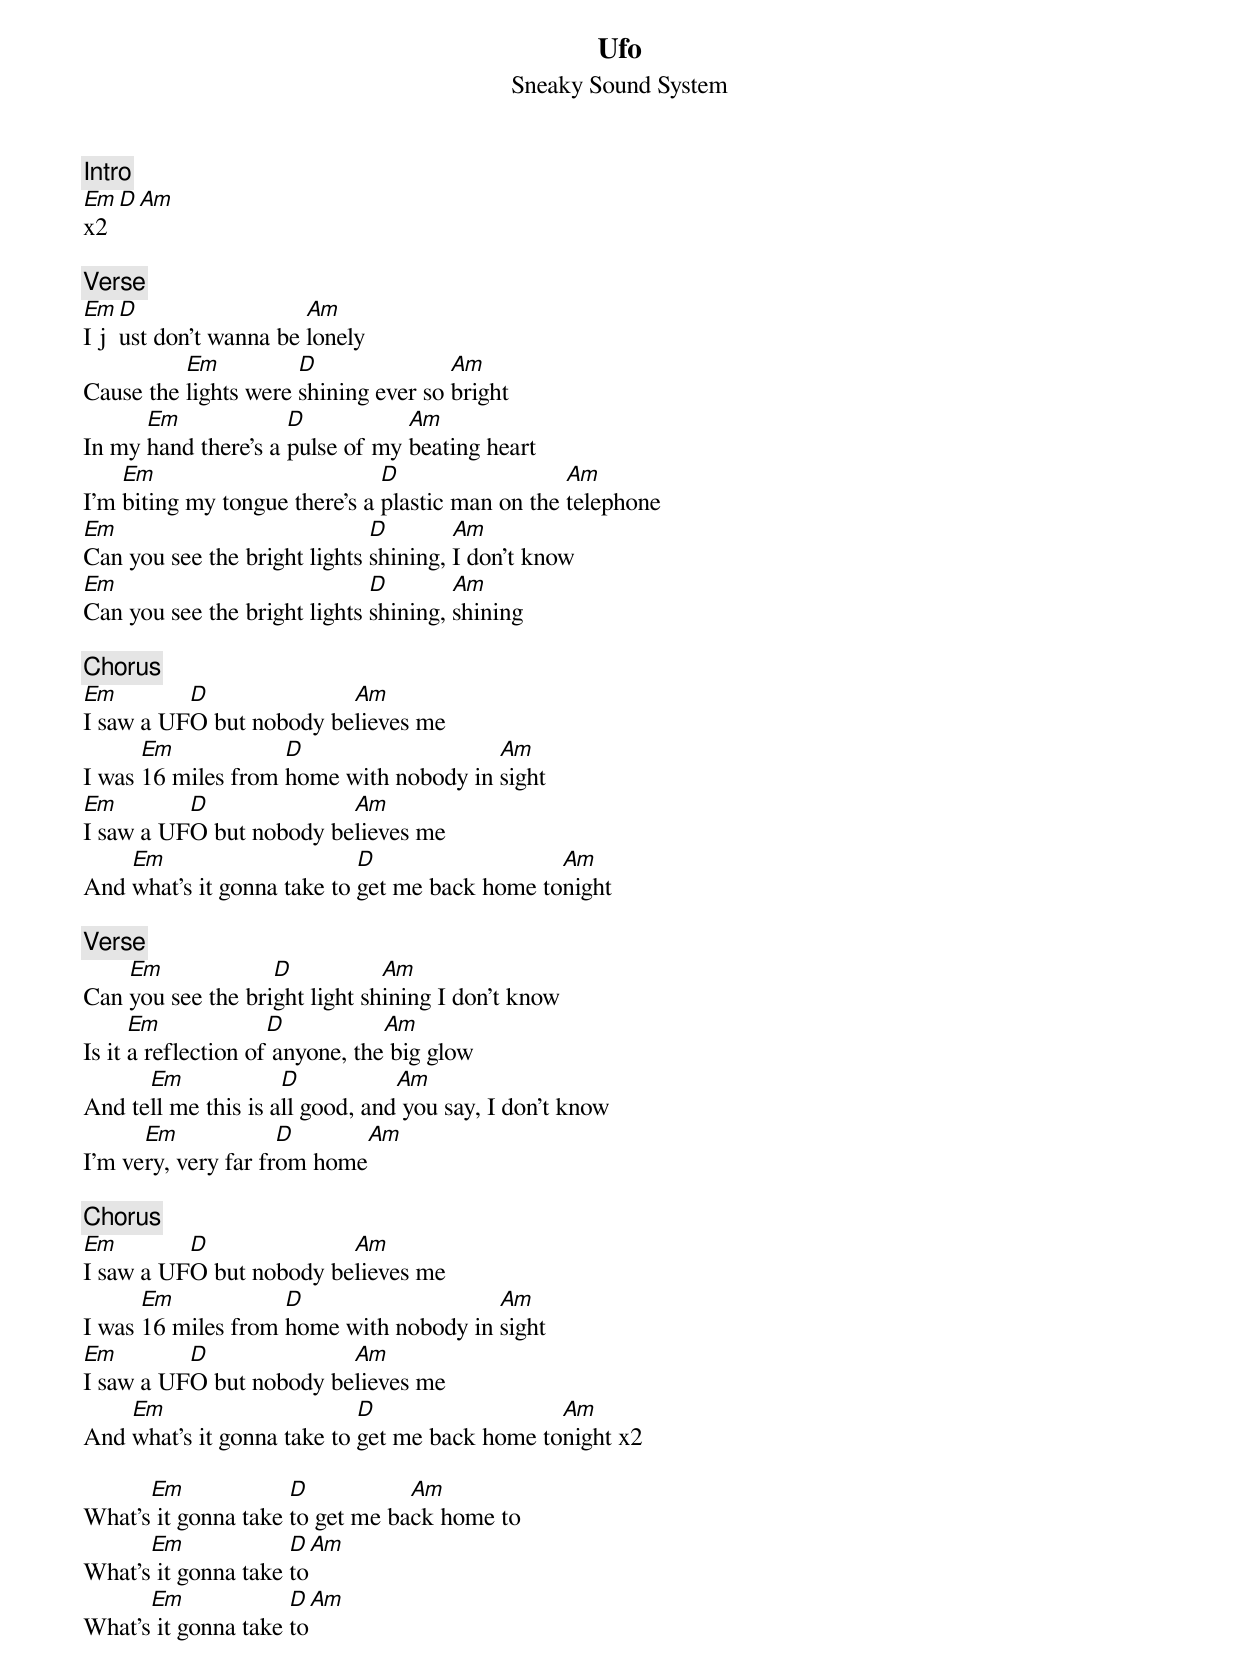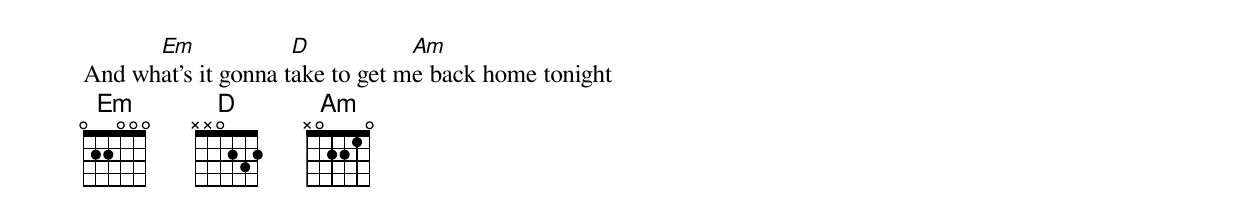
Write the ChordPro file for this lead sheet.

{t: Ufo}
{st: Sneaky Sound System}


{c: Intro}
[Em]x2[D][Am]

{c: Verse}
[Em]I j[D]ust don't wanna be [Am]lonely
Cause the [Em]lights were [D]shining ever so [Am]bright
In my [Em]hand there's a [D]pulse of my [Am]beating heart
I'm [Em]biting my tongue there's a [D]plastic man on the [Am]telephone
[Em]Can you see the bright lights [D]shining, [Am]I don't know
[Em]Can you see the bright lights [D]shining, [Am]shining

{c: Chorus}
[Em]I saw a UF[D]O but nobody be[Am]lieves me
I was [Em]16 miles from [D]home with nobody in [Am]sight
[Em]I saw a UF[D]O but nobody be[Am]lieves me
And [Em]what's it gonna take to [D]get me back home to[Am]night

{c: Verse}
Can [Em]you see the bri[D]ght light sh[Am]ining I don't know
Is it [Em]a reflection of[D] anyone, the[Am] big glow
And te[Em]ll me this is a[D]ll good, and[Am] you say, I don't know
I'm ve[Em]ry, very far fr[D]om home[Am]

{c: Chorus}
[Em]I saw a UF[D]O but nobody be[Am]lieves me
I was [Em]16 miles from [D]home with nobody in [Am]sight
[Em]I saw a UF[D]O but nobody be[Am]lieves me
And [Em]what's it gonna take to [D]get me back home to[Am]night x2

What's[Em] it gonna take [D]to get me ba[Am]ck home to
What's[Em] it gonna take [D]to[Am]
What's[Em] it gonna take [D]to[Am]
And wh[Em]at's it gonna t[D]ake to get m[Am]e back home tonight
